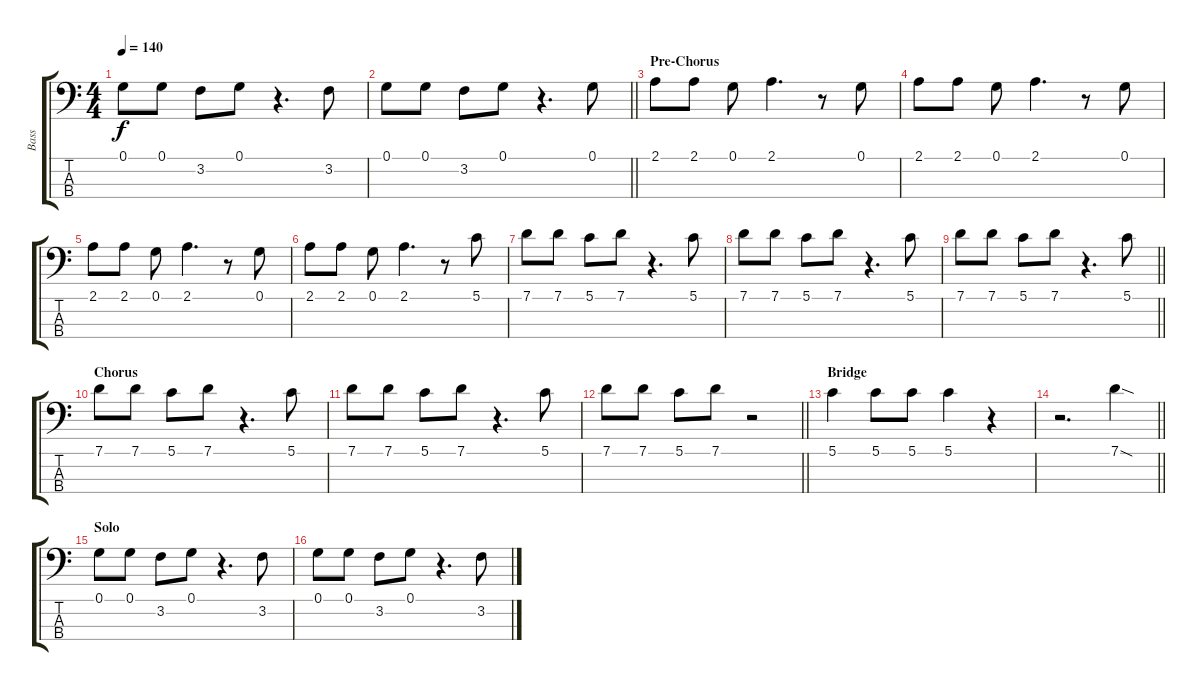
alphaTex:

\track ("Bass" "Bass") {instrument electricbassfinger}
\staff {score tabs}
\tuning (G2 D2 A1 E1) {hide}
\ts (4 4)
\tempo 140
\clef f4
\ks c
0.1.8{dy f} 0.1.8 3.2.8 0.1.8 r.4{d} 3.2.8 |
\barLineRight lightlight
0.1.8 0.1.8 3.2.8 0.1.8 r.4{d} 0.1.8 |
\section ("" "Pre-Chorus")
2.1.8 2.1.8 0.1.8 2.1.4{d} r.8 0.1.8 |
2.1.8 2.1.8 0.1.8 2.1.4{d} r.8 0.1.8 |
2.1.8 2.1.8 0.1.8 2.1.4{d} r.8 0.1.8 |
2.1.8 2.1.8 0.1.8 2.1.4{d} r.8 5.1.8 |
7.1.8 7.1.8 5.1.8 7.1.8 r.4{d} 5.1.8 |
7.1.8 7.1.8 5.1.8 7.1.8 r.4{d} 5.1.8 |
\barLineRight lightlight
7.1.8 7.1.8 5.1.8 7.1.8 r.4{d} 5.1.8 |
\section ("" "Chorus")
7.1.8 7.1.8 5.1.8 7.1.8 r.4{d} 5.1.8 |
7.1.8 7.1.8 5.1.8 7.1.8 r.4{d} 5.1.8 |
\barLineRight lightlight
7.1.8 7.1.8 5.1.8 7.1.8 r.2 |
\section ("" "Bridge")
5.1.4 5.1.8 5.1.8 5.1.4 r.4 |
\barLineRight lightlight
r.2{d} 7.1{sod}.4 |
\section ("" "Solo")
0.1.8 0.1.8 3.2.8 0.1.8 r.4{d} 3.2.8 |
0.1.8 0.1.8 3.2.8 0.1.8 r.4{d} 3.2.8
